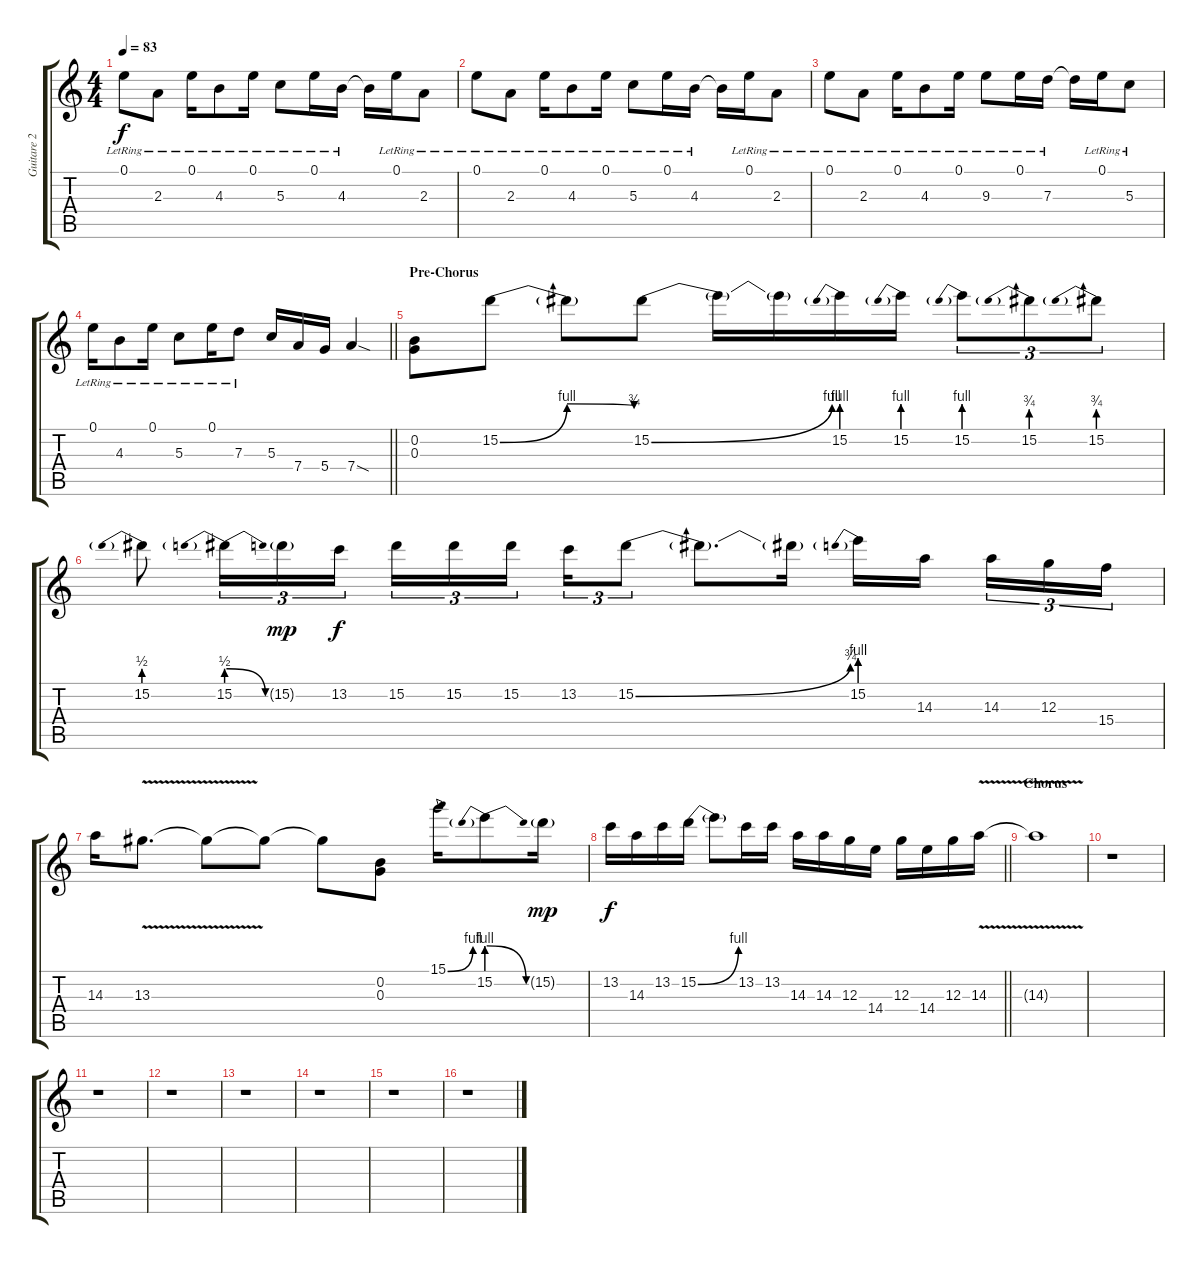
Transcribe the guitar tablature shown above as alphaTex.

\track ("Guitare 2" "Guitare 2") {instrument overdrivenguitar}
\staff {score tabs}
\tuning (E4 B3 G3 D3 A2 E2) {hide}
\ts (4 4)
\tempo 83
\clef g2
\ks c
0.1{lr}.8{dy f} 2.3{lr}.8 0.1{lr}.16 4.3{lr}.8 0.1{lr}.16 5.3{lr}.8 0.1{lr}.16 4.3{lr}.16 4.3{t}.16 0.1{lr}.16 2.3{lr}.8 |
0.1{lr}.8 2.3{lr}.8 0.1{lr}.16 4.3{lr}.8 0.1{lr}.16 5.3{lr}.8 0.1{lr}.16 4.3{lr}.16 4.3{t}.16 0.1{lr}.16 2.3{lr}.8 |
0.1{lr}.8 2.3{lr}.8 0.1{lr}.16 4.3{lr}.8 0.1{lr}.16 9.3{lr}.8 0.1{lr}.16 7.3{lr}.16 7.3{t}.16 0.1{lr}.16 5.3{lr}.8 |
\barLineRight lightlight
0.1{lr}.16 4.3{lr}.8 0.1{lr}.16 5.3{lr}.8 0.1{lr}.16 7.3{lr}.8 5.3.16 7.4.16 5.4.16 7.4{sod}.4 |
\section ("" "Pre-Chorus")
(0.2 0.3).8 15.2{be (bendrelease 0 0 30 4 30 4 60 3)}.8 15.2{t}.8 15.2{be (bend 0 0 60 4)}.8 15.2{t}.16 15.2{t}.16 15.2{be (prebend 0 4 60 4)}.16 15.2{be (prebend 0 4 60 4)}.16 15.2{be (prebend 0 4 60 4)}.8{tu (3 2)} 15.2{be (prebend 0 3 60 3)}.8{tu (3 2)} 15.2{be (prebend 0 3 60 3)}.8{tu (3 2)} |
15.2{be (prebend 0 2 60 2)}.8 15.2{be (prebendrelease 0 2 60 0)}.16{tu (3 2)} 15.2{g}.16{tu (3 2) dy mp} 13.2.16{tu (3 2) dy f} 15.2.16{tu (3 2)} 15.2.16{tu (3 2)} 15.2.16{tu (3 2) beam splitsecondary} 13.2.16{tu (3 2)} 15.2{be (bend 0 0 60 3)}.8{tu (3 2)} 15.2{t}.8{d} 15.2{t}.16 15.2{be (prebend 0 4 60 4)}.16 14.3.16{beam splitsecondary} 14.3.16{tu (3 2)} 12.3.16{tu (3 2)} 15.4.16{tu (3 2)} |
14.3.16 13.3{v}.8{d} 13.3{t}.8 13.3{t}.8 13.3{t}.8 (0.2 0.3).8 15.1{be (bend 0 0 60 4)}.16 15.2{be (prebendrelease 0 4 60 0)}.8 15.2{g}.16{dy mp} |
\barLineRight lightlight
13.2.16{dy f} 14.3.16 13.2.16 15.2{be (bend 0 0 60 4)}.16 15.2{t}.8 13.2.16 13.2.16 14.3.16 14.3.16 12.3.16 14.4.16 12.3.16 14.4.16 12.3.16 14.3{v}.16 |
\section ("" "Chorus")
14.3{t}.1 |
r.1 |
r.1 |
r.1 |
r.1 |
r.1 |
r.1 |
r.1
